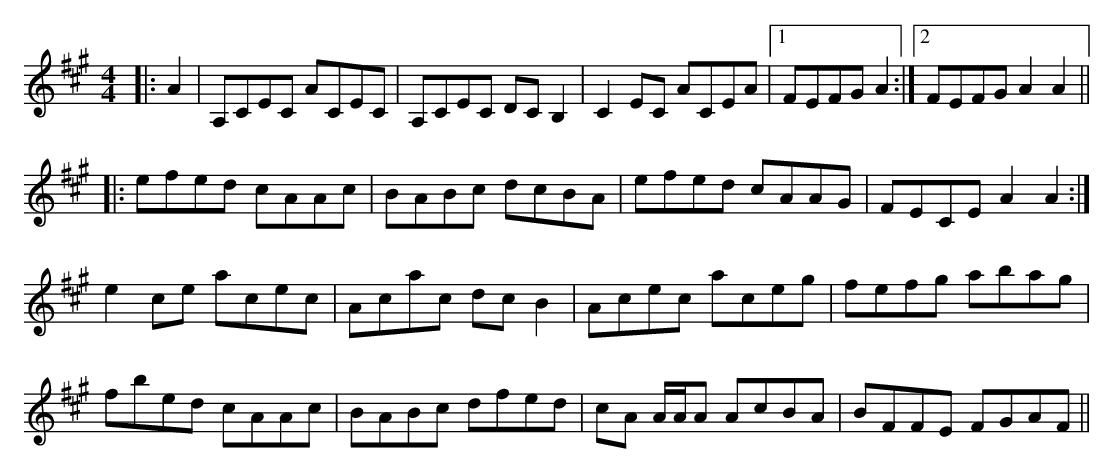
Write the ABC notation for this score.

X:1
M:4/4
K:A
|:A2|A,CEC ACEC|A,CEC DC B,2|C2 EC ACEA|1 FEFG A2:|2 FEFG A2 A2||
|:efed cAAc|BABc dcBA|efed cAAG|FECE A2 A2:|
e2 ce acec|Acac dc B2|Acec aceg|fefg abag|
fbed cAAc|BABc dfed|cA A/A/A AcBA|BFFE FGAF||
